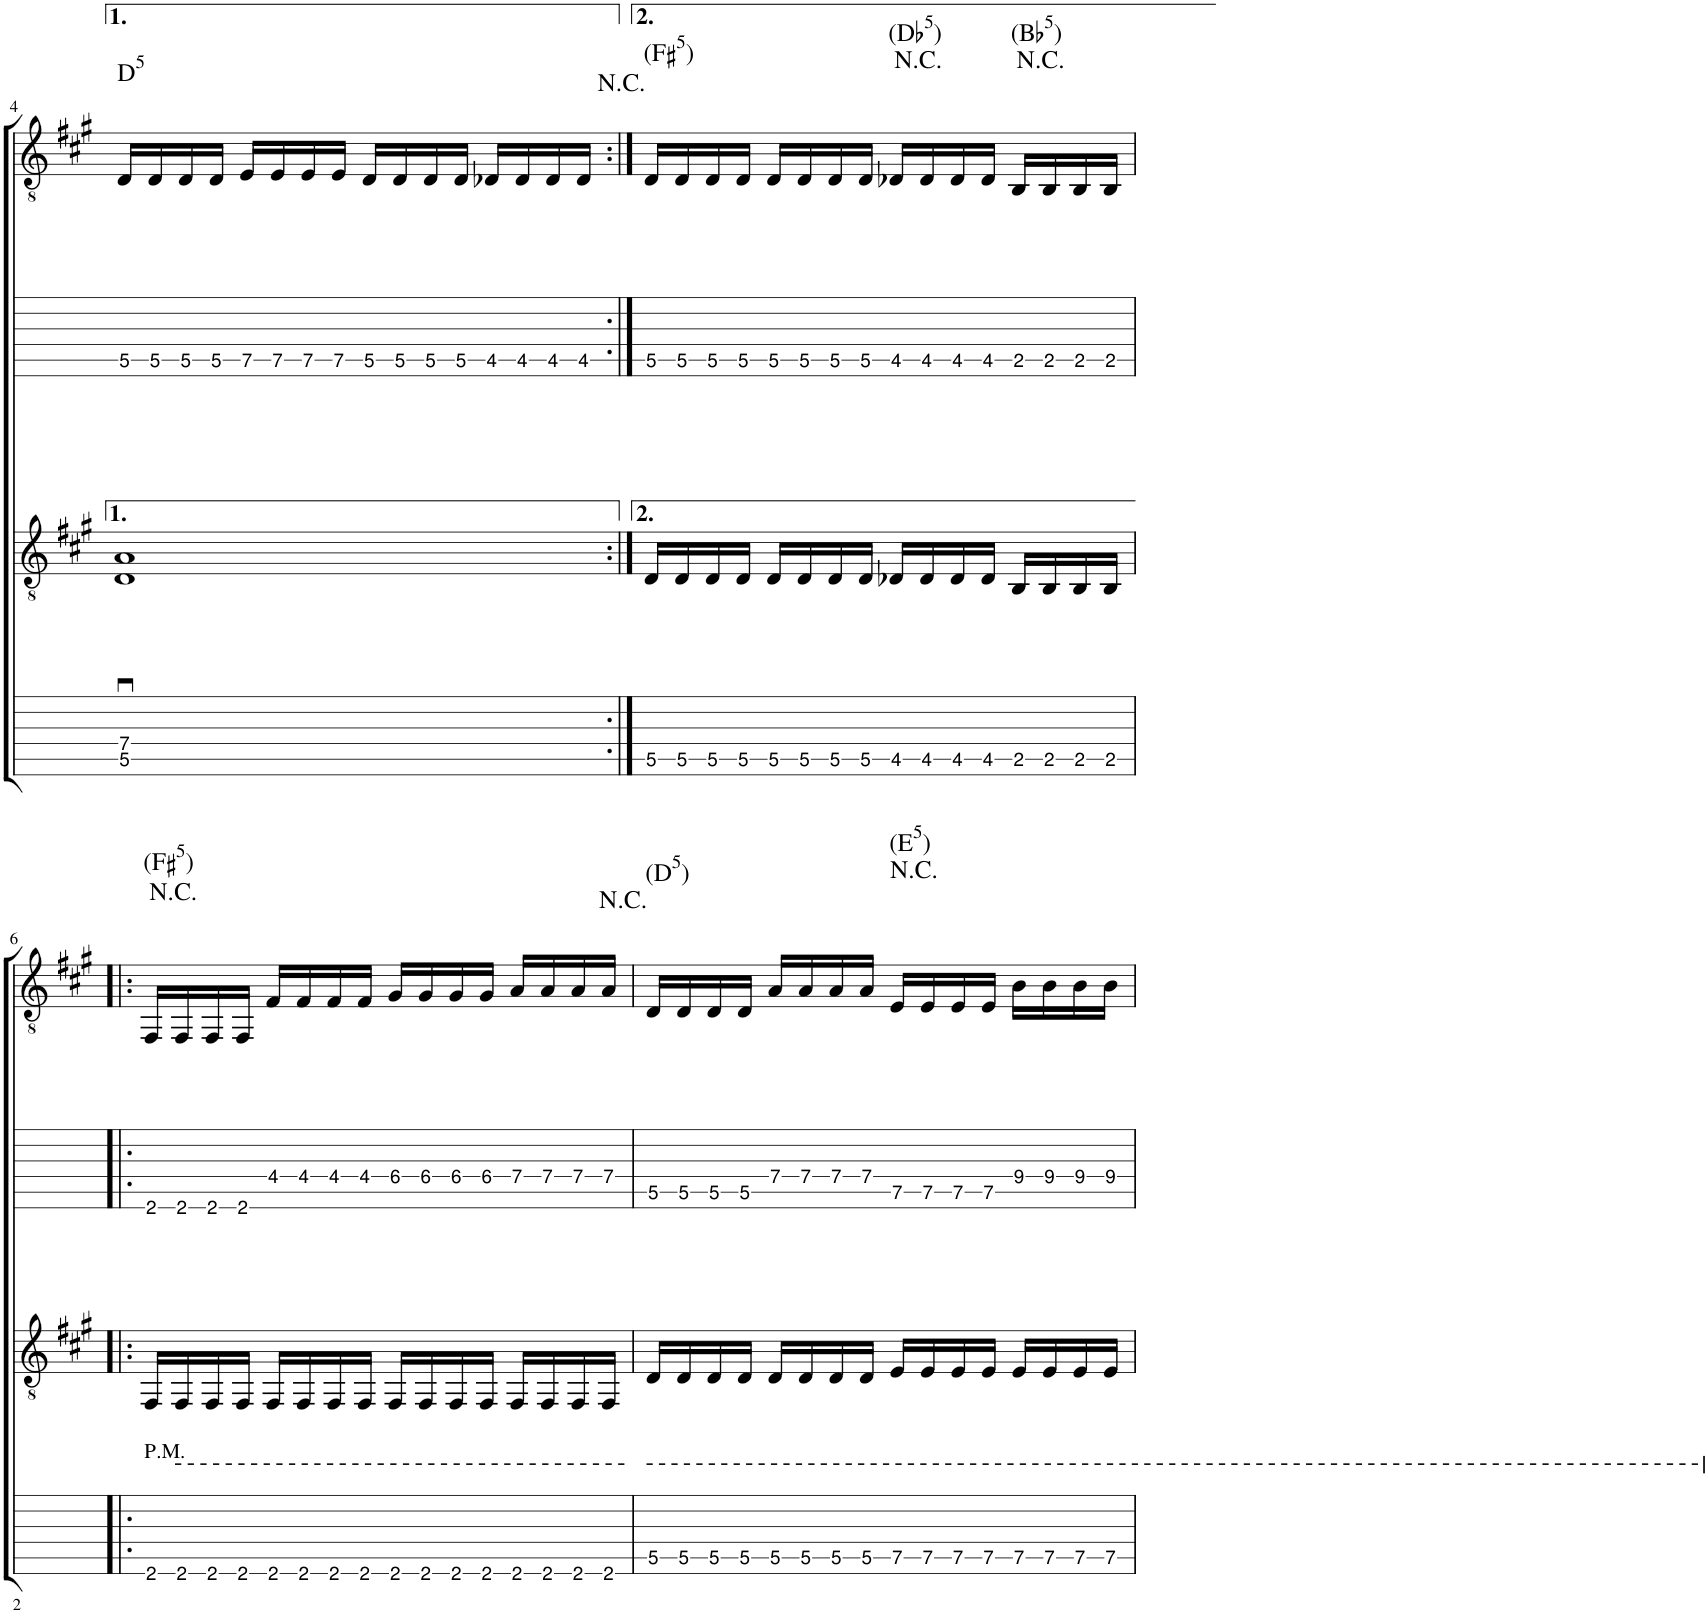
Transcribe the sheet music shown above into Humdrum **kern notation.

**kern	**kern	**kern	**kern
*part4	*part3	*part2	*part1
*staff4	*staff3	*staff2	*staff1
*I"Электрогитара	*I"Электрогитара	*I"Электрогитара	*I"Электрогитара
!!LO:PB:g=z
*	*clefGv2	*	*clefGv2
*k[f#c#g#]	*k[f#c#g#]	*k[f#c#g#]	*k[f#c#g#]
*M4/4	*M4/4	*M4/4	*M4/4
=4	=4	=4	=4
!	!	!	!LO:TX:a:t=D
!	!	!	!LO:TX:a:t=5
1Du 1Au	1D 1A	16DLL	16D/LL
.	.	16DJ	16D/
.	.	16DL	16D/
.	.	16DJJ	16D/JJ
.	.	16ELL	16E/LL
.	.	16EJ	16E/
.	.	16EL	16E/
.	.	16EJJ	16E/JJ
.	.	16DLL	16D/LL
.	.	16DJ	16D/
.	.	16DL	16D/
.	.	16DJJ	16D/JJ
.	.	16D-XLL	16D-X/LL
.	.	16D-J	16D-/
.	.	16D-L	16D-/
.	.	16D-JJ	16D-/JJ
=5:|!	=5:|!	=5:|!	=5:|!
!	!	!	!LO:TX:a:t=N.C.
!	!	!	!LO:TX:a:t=(F♯
!	!	!	!LO:TX:a:t=5
!	!	!	!LO:TX:a:t=)
16DLL	16D/LL	16DLL	16D/LL
16DJ	16D/	16DJ	16D/
16DL	16D/	16DL	16D/
16DJJ	16D/JJ	16DJJ	16D/JJ
16DLL	16D/LL	16DLL	16D/LL
16DJ	16D/	16DJ	16D/
16DL	16D/	16DL	16D/
16DJJ	16D/JJ	16DJJ	16D/JJ
!	!	!	!LO:TX:a:t=N.C.
!	!	!	!LO:TX:a:t=(D♭
!	!	!	!LO:TX:a:t=5
!	!	!	!LO:TX:a:t=)
16D-XLL	16D-X/LL	16D-XLL	16D-X/LL
16D-J	16D-/	16D-J	16D-/
16D-L	16D-/	16D-L	16D-/
16D-JJ	16D-/JJ	16D-JJ	16D-/JJ
!	!	!	!LO:TX:a:t=N.C.
!	!	!	!LO:TX:a:t=(B♭
!	!	!	!LO:TX:a:t=5
!	!	!	!LO:TX:a:t=)
16BBLL	16BB/LL	16BBLL	16BB/LL
16BBJ	16BB/	16BBJ	16BB/
16BBL	16BB/	16BBL	16BB/
16BBJJ	16BB/JJ	16BBJJ	16BB/JJ
!!LO:LB:g=z
=6!|:	=6!|:	=6!|:	=6!|:
!	!	!	!LO:TX:a:t=N.C.
!	!	!	!LO:TX:a:t=(F♯
!	!	!	!LO:TX:a:t=5
!	!	!	!LO:TX:a:t=)
!LO:TX:a:t=P.M.	!	!	!
16FF#LL	16FF#/LL	16FF#LL	16FF#/LL
16FF#J	16FF#/	16FF#J	16FF#/
16FF#L	16FF#/	16FF#L	16FF#/
16FF#JJ	16FF#/JJ	16FF#JJ	16FF#/JJ
16FF#LL	16FF#/LL	16F#LL	16F#/LL
16FF#J	16FF#/	16F#J	16F#/
16FF#L	16FF#/	16F#L	16F#/
16FF#JJ	16FF#/JJ	16F#JJ	16F#/JJ
16FF#LL	16FF#/LL	16G#LL	16G#/LL
16FF#J	16FF#/	16G#J	16G#/
16FF#L	16FF#/	16G#L	16G#/
16FF#JJ	16FF#/JJ	16G#JJ	16G#/JJ
16FF#LL	16FF#/LL	16ALL	16A/LL
16FF#J	16FF#/	16AJ	16A/
16FF#L	16FF#/	16AL	16A/
16FF#JJ	16FF#/JJ	16AJJ	16A/JJ
=7	=7	=7	=7
!	!	!	!LO:TX:a:t=N.C.
!	!	!	!LO:TX:a:t=(D
!	!	!	!LO:TX:a:t=5
!	!	!	!LO:TX:a:t=)
16DLL	16D/LL	16DLL	16D/LL
16DJ	16D/	16DJ	16D/
16DL	16D/	16DL	16D/
16DJJ	16D/JJ	16DJJ	16D/JJ
16DLL	16D/LL	16ALL	16A/LL
16DJ	16D/	16AJ	16A/
16DL	16D/	16AL	16A/
16DJJ	16D/JJ	16AJJ	16A/JJ
!	!	!	!LO:TX:a:t=N.C.
!	!	!	!LO:TX:a:t=(E
!	!	!	!LO:TX:a:t=5
!	!	!	!LO:TX:a:t=)
16ELL	16E/LL	16ELL	16E/LL
16EJ	16E/	16EJ	16E/
16EL	16E/	16EL	16E/
16EJJ	16E/JJ	16EJJ	16E/JJ
16ELL	16E/LL	16BLL	16B\LL
16EJ	16E/	16BJ	16B\
16EL	16E/	16BL	16B\
16EJJ	16E/JJ	16BJJ	16B\JJ
!LO:TX:a:t=|	!	!	!
=	=	=	=
*-	*-	*-	*-
